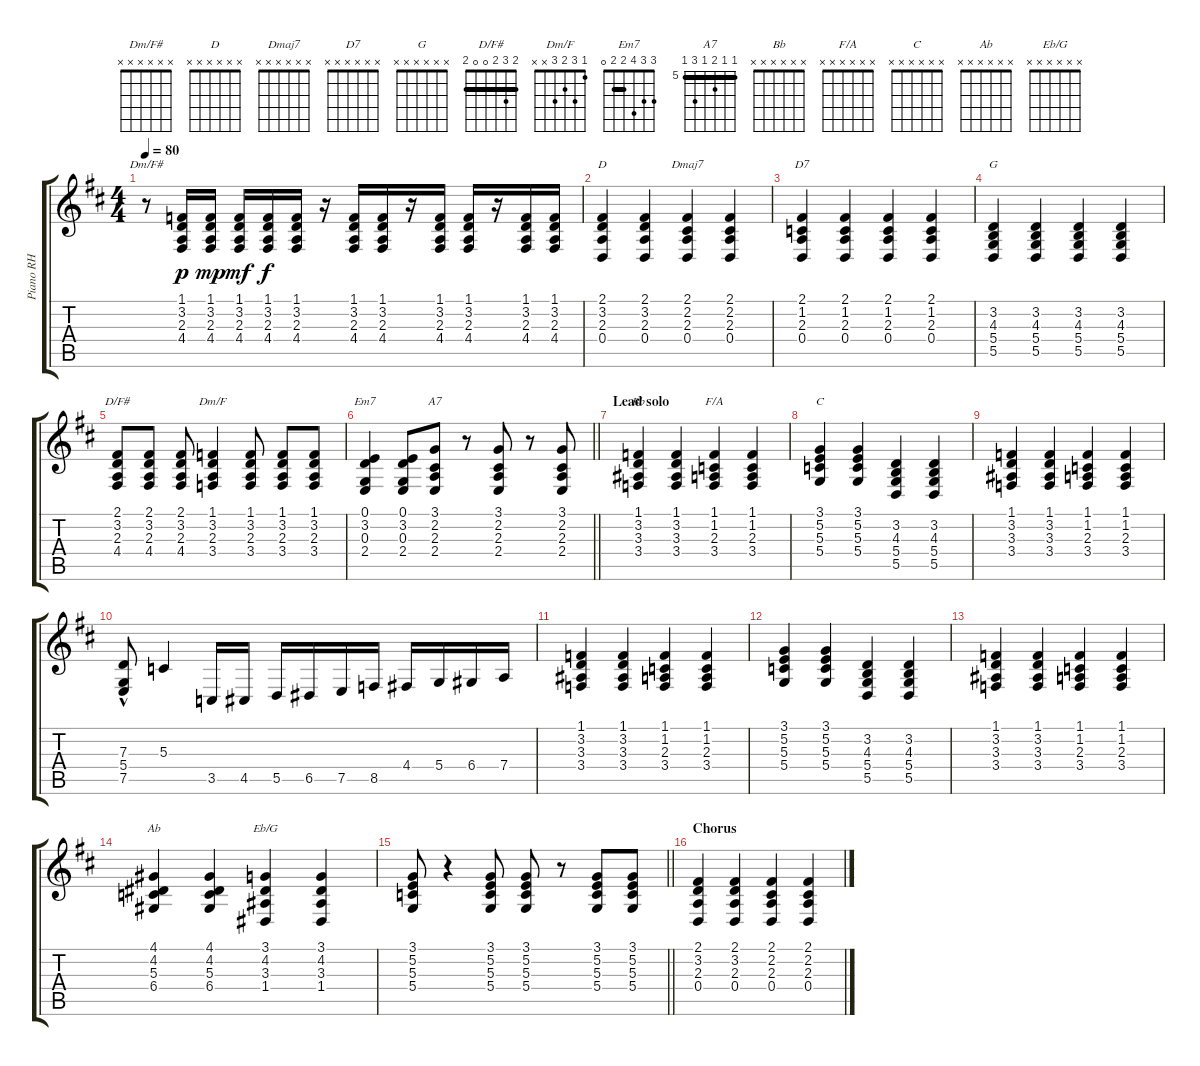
\track ("Piano RH" "Piano RH") {instrument acousticgrandpiano}
\staff {score tabs}
\tuning (E4 B3 G3 D3 A2 E2) {hide}
\chord ("Dm/F#" x x x x x x)
\chord ("D" x x x x x x)
\chord ("Dmaj7" x x x x x x)
\chord ("D7" x x x x x x)
\chord ("G" x x x x x x)
\chord ("D/F#" 2 3 2 0 0 2) {barre 2}
\chord ("Dm/F" 1 3 2 3 x x)
\chord ("Em7" 3 3 4 2 2 0) {barre 2}
\chord ("A7" 5 5 6 5 7 5) {firstfret 5 barre 5}
\chord ("Bb" x x x x x x)
\chord ("F/A" x x x x x x)
\chord ("C" x x x x x x)
\chord ("Ab" x x x x x x)
\chord ("Eb/G" x x x x x x)
\ts (4 4)
\tempo 80
\clef g2
\ks d
r.8{ch "Dm/F#" dy f} (1.1 3.2 2.3 4.4).16{dy p} (1.1 3.2 2.3 4.4).16{dy mp} (1.1 3.2 2.3 4.4).16{dy mf} (1.1 3.2 2.3 4.4).16{dy f} (1.1 3.2 2.3 4.4).16 r.16 (1.1 3.2 2.3 4.4).16 (1.1 3.2 2.3 4.4).16 r.16 (1.1 3.2 2.3 4.4).16 (1.1 3.2 2.3 4.4).16 r.16 (1.1 3.2 2.3 4.4).16 (1.1 3.2 2.3 4.4).16 |
(2.1 3.2 2.3 0.4).4{ch "D"} (2.1 3.2 2.3 0.4).4 (2.1 2.2 2.3 0.4).4{ch "Dmaj7"} (2.1 2.2 2.3 0.4).4 |
(2.1 1.2 2.3 0.4).4{ch "D7"} (2.1 1.2 2.3 0.4).4 (2.1 1.2 2.3 0.4).4 (2.1 1.2 2.3 0.4).4 |
(3.2 4.3 5.4 5.5).4{ch "G"} (3.2 4.3 5.4 5.5).4 (3.2 4.3 5.4 5.5).4 (3.2 4.3 5.4 5.5).4 |
(2.1 3.2 2.3 4.4).8{ch "D/F#"} (2.1 3.2 2.3 4.4).8 (2.1 3.2 2.3 4.4).8 (1.1 3.2 2.3 3.4).4{ch "Dm/F"} (1.1 3.2 2.3 3.4).8 (1.1 3.2 2.3 3.4).8 (1.1 3.2 2.3 3.4).8 |
\barLineRight lightlight
(0.1 3.2 0.3 2.4).4{ch "Em7"} (0.1 3.2 0.3 2.4).8 (3.1 2.2 2.3 2.4).8{ch "A7"} r.8 (3.1 2.2 2.3 2.4).8 r.8 (3.1 2.2 2.3 2.4).8 |
\section ("" "Lead solo")
(1.1 3.2 3.3 3.4).4{ch "Bb"} (1.1 3.2 3.3 3.4).4 (1.1 1.2 2.3 3.4).4{ch "F/A"} (1.1 1.2 2.3 3.4).4 |
(3.1 5.2 5.3 5.4).4{ch "C"} (3.1 5.2 5.3 5.4).4 (3.2 4.3 5.4 5.5).4 (3.2 4.3 5.4 5.5).4 |
(1.1 3.2 3.3 3.4).4 (1.1 3.2 3.3 3.4).4 (1.1 1.2 2.3 3.4).4 (1.1 1.2 2.3 3.4).4 |
(7.3 5.4{hac} 7.5{hac}).8 5.3.4 3.5.16 4.5.16 5.5.16 6.5.16 7.5.16 8.5.16 4.4.16 5.4.16 6.4.16 7.4.16 |
(1.1 3.2 3.3 3.4).4 (1.1 3.2 3.3 3.4).4 (1.1 1.2 2.3 3.4).4 (1.1 1.2 2.3 3.4).4 |
(3.1 5.2 5.3 5.4).4 (3.1 5.2 5.3 5.4).4 (3.2 4.3 5.4 5.5).4 (3.2 4.3 5.4 5.5).4 |
(1.1 3.2 3.3 3.4).4 (1.1 3.2 3.3 3.4).4 (1.1 1.2 2.3 3.4).4 (1.1 1.2 2.3 3.4).4 |
(4.1 4.2 5.3 6.4).4{ch "Ab"} (4.1 4.2 5.3 6.4).4 (3.1 4.2 3.3 1.4).4{ch "Eb/G"} (3.1 4.2 3.3 1.4).4 |
\barLineRight lightlight
(3.1 5.2 5.3 5.4).8 r.4 (3.1 5.2 5.3 5.4).8 (3.1 5.2 5.3 5.4).8 r.8 (3.1 5.2 5.3 5.4).8 (3.1 5.2 5.3 5.4).8 |
\section ("" "Chorus")
(2.1 3.2 2.3 0.4).4 (2.1 3.2 2.3 0.4).4 (2.1 2.2 2.3 0.4).4 (2.1 2.2 2.3 0.4).4
